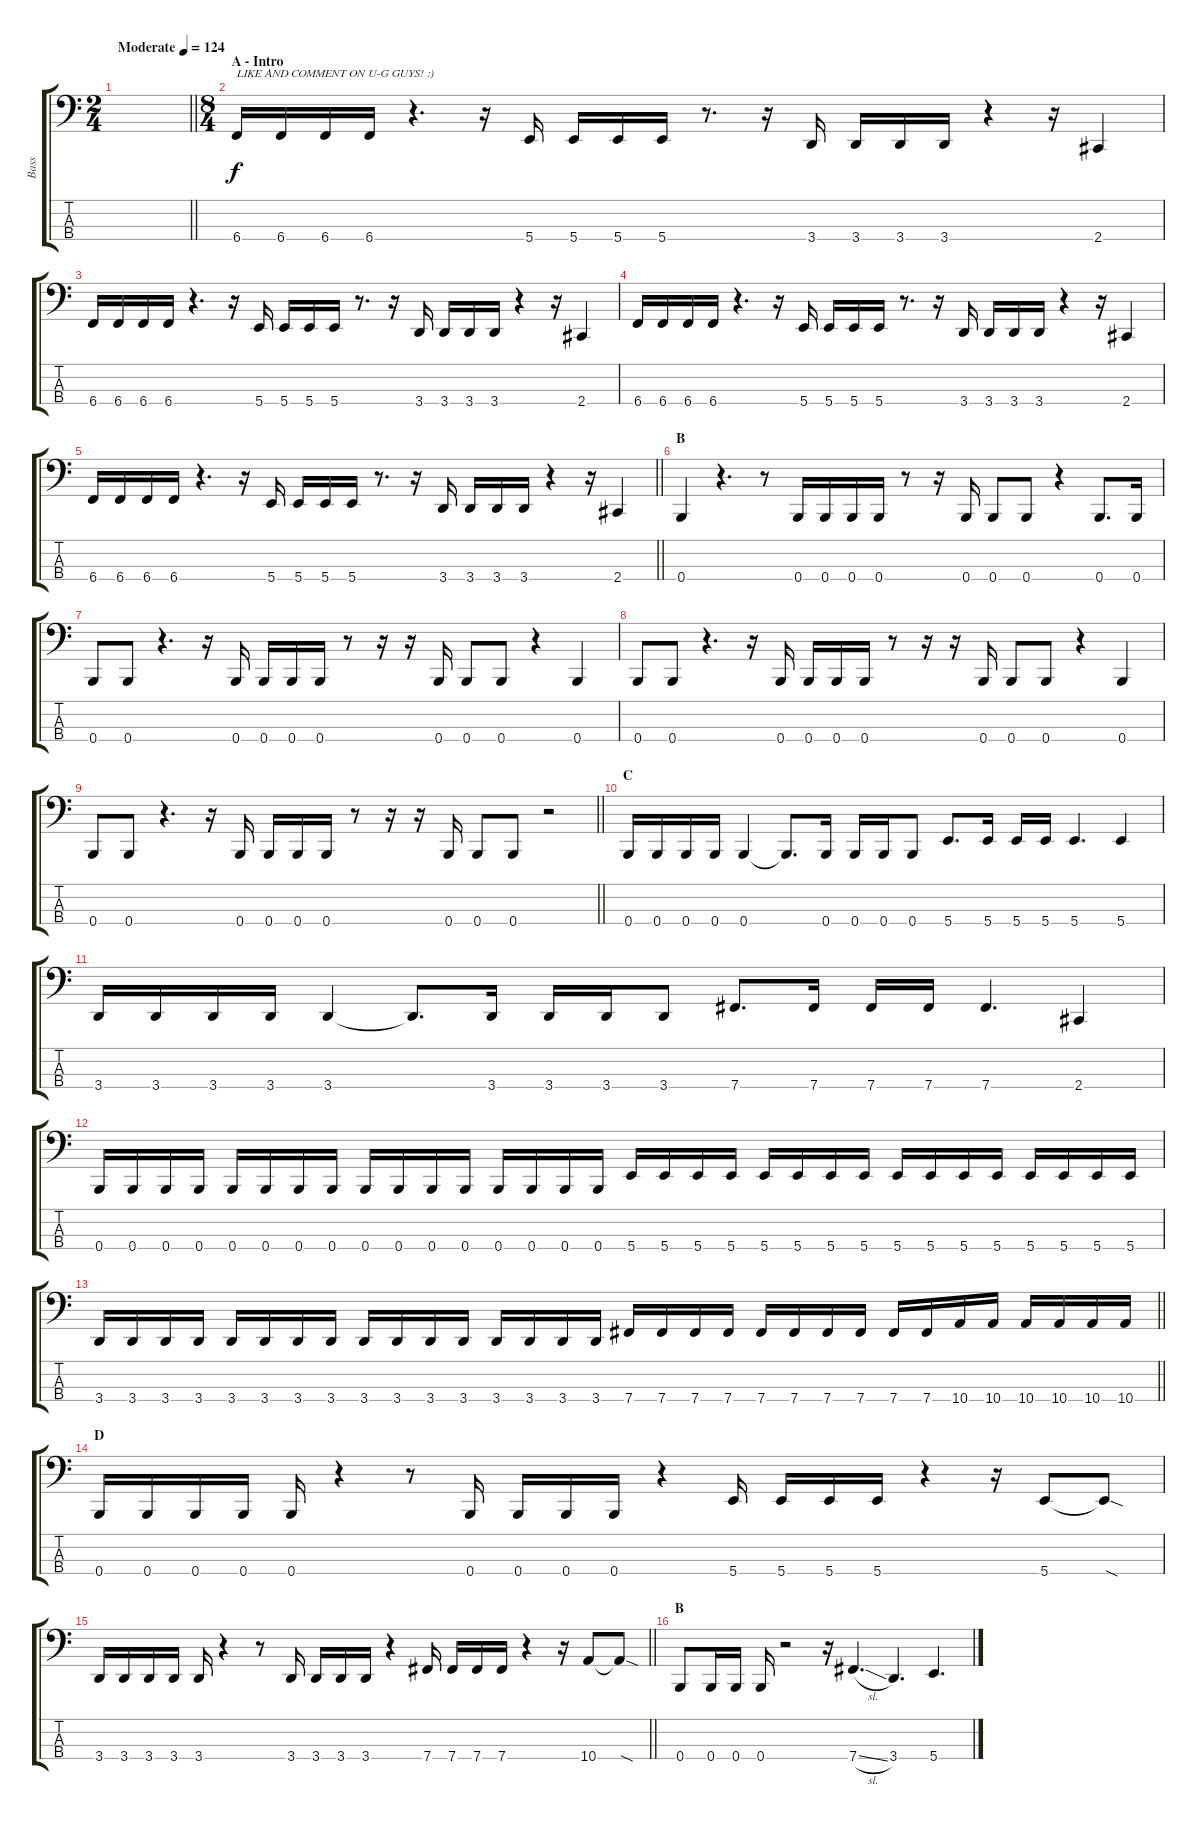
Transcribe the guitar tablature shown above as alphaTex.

\track ("Bass" "Bass") {instrument electricbassfinger}
\staff {score tabs}
\tuning (E2 B1 Gb1 B0) {hide}
\ts (2 4)
\tempo (124 "Moderate")
\clef f4
\barLineRight lightlight
\ks c
|
\ts (8 4)
\section ("" "A - Intro")
6.4.16{txt "LIKE AND COMMENT ON U-G GUYS! :)"} 6.4.16 6.4.16 6.4.16 r.4{d} r.16 5.4.16 5.4.16 5.4.16 5.4.16 r.8{d} r.16 3.4.16 3.4.16 3.4.16 3.4.16 r.4 r.16 2.4.4 |
6.4.16 6.4.16 6.4.16 6.4.16 r.4{d} r.16 5.4.16 5.4.16 5.4.16 5.4.16 r.8{d} r.16 3.4.16 3.4.16 3.4.16 3.4.16 r.4 r.16 2.4.4 |
6.4.16 6.4.16 6.4.16 6.4.16 r.4{d} r.16 5.4.16 5.4.16 5.4.16 5.4.16 r.8{d} r.16 3.4.16 3.4.16 3.4.16 3.4.16 r.4 r.16 2.4.4 |
\barLineRight lightlight
6.4.16 6.4.16 6.4.16 6.4.16 r.4{d} r.16 5.4.16 5.4.16 5.4.16 5.4.16 r.8{d} r.16 3.4.16 3.4.16 3.4.16 3.4.16 r.4 r.16 2.4.4 |
\section ("" "B")
0.4.4 r.4{d} r.8 0.4.16 0.4.16 0.4.16 0.4.16 r.8 r.16 0.4.16 0.4.8 0.4.8 r.4 0.4.8{d} 0.4.16 |
0.4.8 0.4.8 r.4{d} r.16 0.4.16 0.4.16 0.4.16 0.4.16 r.8 r.16 r.16 0.4.16 0.4.8 0.4.8 r.4 0.4.4 |
0.4.8 0.4.8 r.4{d} r.16 0.4.16 0.4.16 0.4.16 0.4.16 r.8 r.16 r.16 0.4.16 0.4.8 0.4.8 r.4 0.4.4 |
\barLineRight lightlight
0.4.8 0.4.8 r.4{d} r.16 0.4.16 0.4.16 0.4.16 0.4.16 r.8 r.16 r.16 0.4.16 0.4.8 0.4.8 r.2 |
\section ("" "C")
0.4.16 0.4.16 0.4.16 0.4.16 0.4.4 0.4{t}.8{d} 0.4.16 0.4.16 0.4.16 0.4.8 5.4.8{d} 5.4.16 5.4.16 5.4.16 5.4.4{d} 5.4.4 |
3.4.16 3.4.16 3.4.16 3.4.16 3.4.4 3.4{t}.8{d} 3.4.16 3.4.16 3.4.16 3.4.8 7.4.8{d} 7.4.16 7.4.16 7.4.16 7.4.4{d} 2.4.4 |
0.4.16 0.4.16 0.4.16 0.4.16 0.4.16 0.4.16 0.4.16 0.4.16 0.4.16 0.4.16 0.4.16 0.4.16 0.4.16 0.4.16 0.4.16 0.4.16 5.4.16 5.4.16 5.4.16 5.4.16 5.4.16 5.4.16 5.4.16 5.4.16 5.4.16 5.4.16 5.4.16 5.4.16 5.4.16 5.4.16 5.4.16 5.4.16 |
\barLineRight lightlight
3.4.16 3.4.16 3.4.16 3.4.16 3.4.16 3.4.16 3.4.16 3.4.16 3.4.16 3.4.16 3.4.16 3.4.16 3.4.16 3.4.16 3.4.16 3.4.16 7.4.16 7.4.16 7.4.16 7.4.16 7.4.16 7.4.16 7.4.16 7.4.16 7.4.16 7.4.16 10.4.16 10.4.16 10.4.16 10.4.16 10.4.16 10.4.16 |
\section ("" "D")
0.4.16 0.4.16 0.4.16 0.4.16 0.4.16 r.4 r.8 0.4.16 0.4.16 0.4.16 0.4.16 r.4 5.4.16 5.4.16 5.4.16 5.4.16 r.4 r.16 5.4.8 5.4{sod t}.8 |
\barLineRight lightlight
3.4.16 3.4.16 3.4.16 3.4.16 3.4.16 r.4 r.8 3.4.16 3.4.16 3.4.16 3.4.16 r.4 7.4.16 7.4.16 7.4.16 7.4.16 r.4 r.16 10.4.8 10.4{sod t}.8 |
\section ("" "B")
0.4.8 0.4.16 0.4.16 0.4.16 r.2 r.16 7.4{sl}.4{d} 3.4.4{d} 5.4.4{d}
